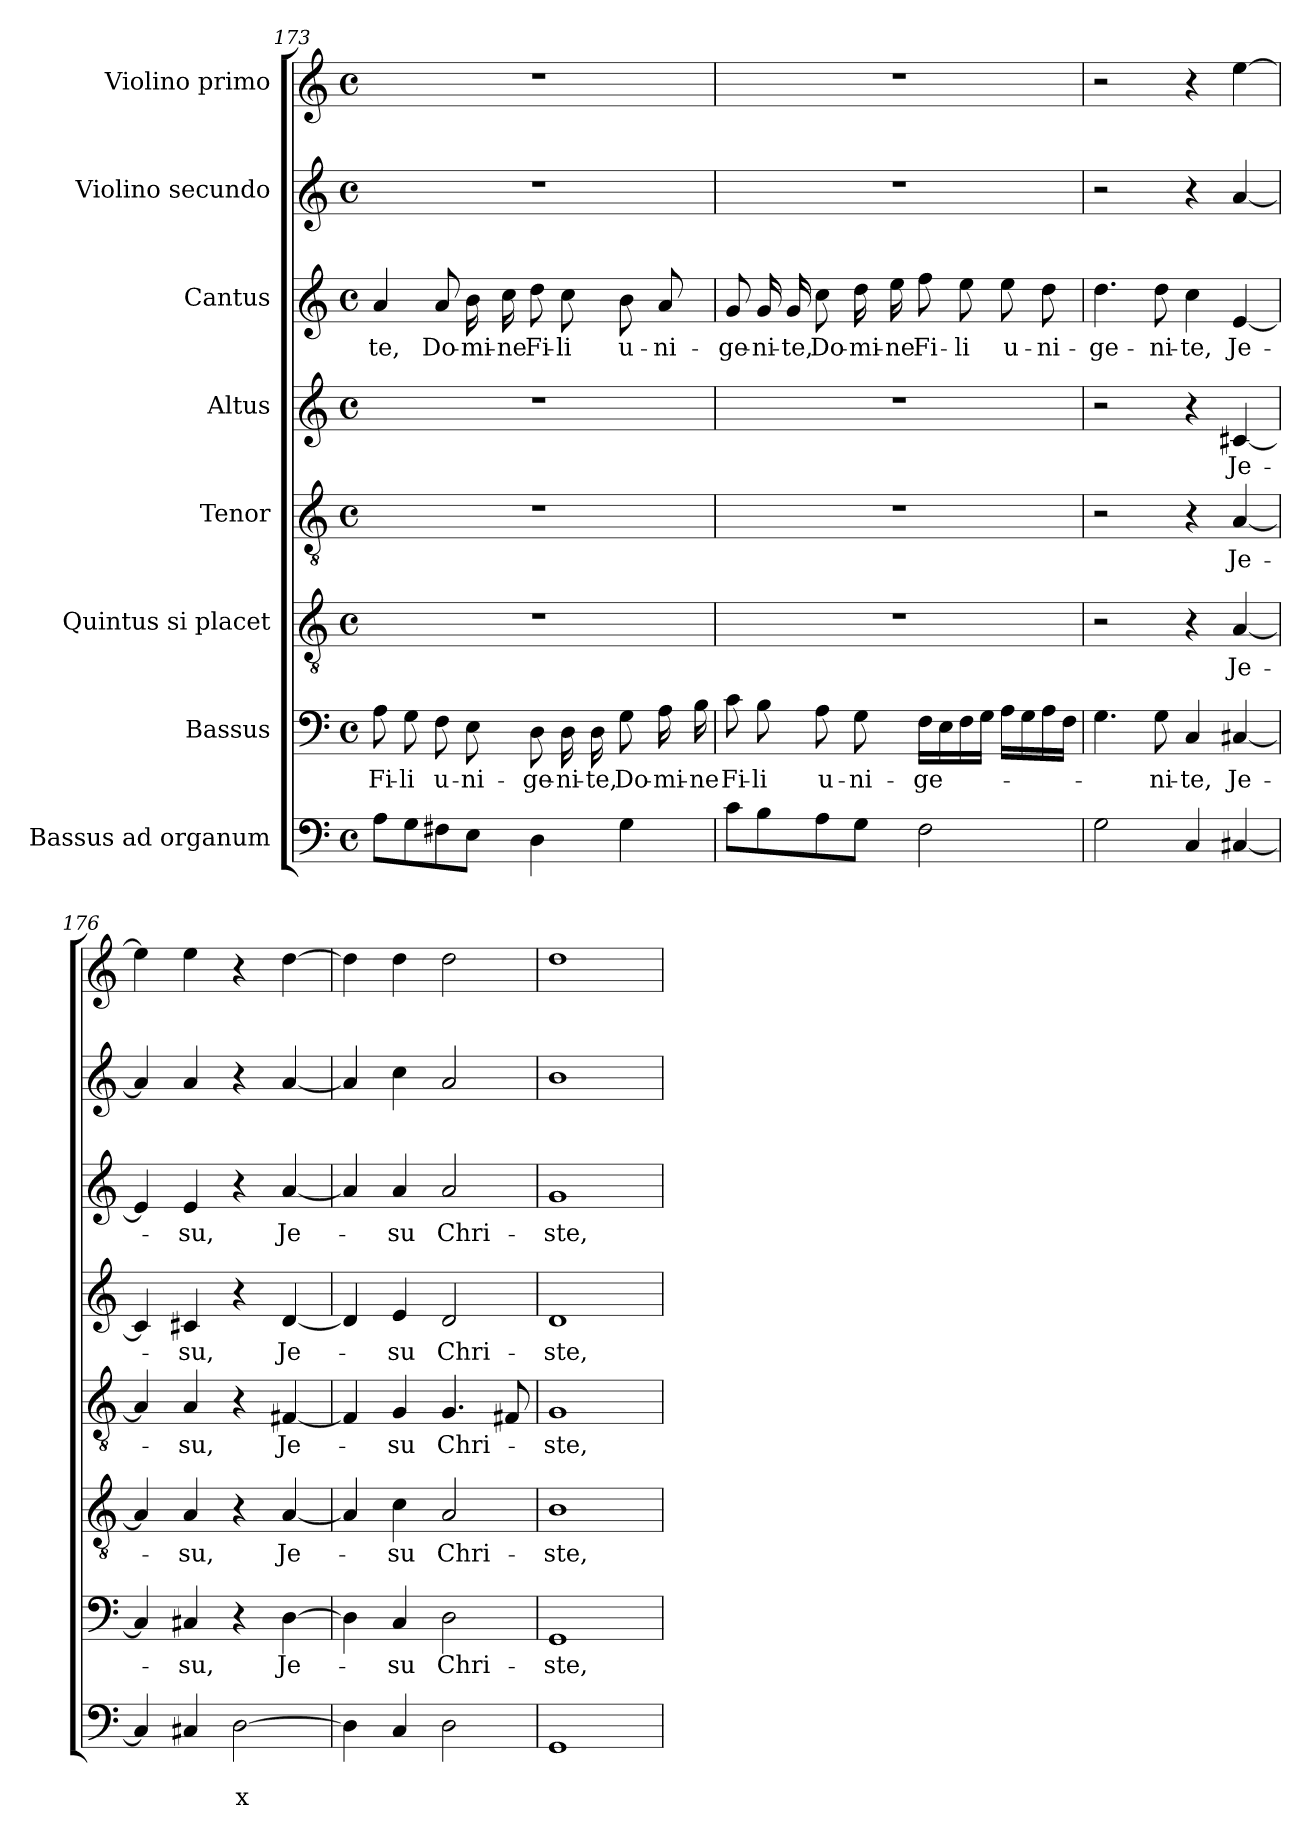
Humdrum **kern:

**kern	**text	**text	**kern	**text	**kern	**text	**kern	**text	**kern	**text	**kern	**text	**kern	**kern
*part8	*part8	*part8	*part7	*part7	*part6	*part6	*part5	*part5	*part4	*part4	*part3	*part3	*part2	*part1
*staff8	*staff8	*staff8	*staff7	*staff7	*staff6	*staff6	*staff5	*staff5	*staff4	*staff4	*staff3	*staff3	*staff2	*staff1
*I"Bassus ad organum	*	*	*I"Bassus	*	*I"Quintus si placet	*	*I"Tenor	*	*I"Altus	*	*I"Cantus	*	*I"Violino secundo	*I"Violino primo
*clefF4	*	*	*clefF4	*	*clefGv2	*	*clefGv2	*	*clefG2	*	*clefG2	*	*clefG2	*clefG2
*k[]	*	*	*k[]	*	*k[]	*	*k[]	*	*k[]	*	*k[]	*	*k[]	*k[]
*C:	*	*	*C:	*	*C:	*	*C:	*	*C:	*	*C:	*	*C:	*C:
*M4/4	*	*	*M4/4	*	*M4/4	*	*M4/4	*	*M4/4	*	*M4/4	*	*M4/4	*M4/4
*met(c)	*	*	*met(c)	*	*met(c)	*	*met(c)	*	*met(c)	*	*met(c)	*	*met(c)	*met(c)
=173	=173	=173	=173	=173	=173	=173	=173	=173	=173	=173	=173	=173	=173	=173
!	!	!	!	!LO:LY:b	!	!	!	!	!	!	!	!LO:LY:b	!	!
8A\L	.	.	8A\	Fi-	1r	.	1r	.	1r	.	4a/	-te,	1r	1r
!	!	!	!	!LO:LY:b	!	!	!	!	!	!	!	!	!	!
8G\	.	.	8G\	-li	.	.	.	.	.	.	.	.	.	.
!	!	!	!	!LO:LY:b	!	!	!	!	!	!	!	!LO:LY:b	!	!
8F#X\	.	.	8F\	u-	.	.	.	.	.	.	8a/	Do-	.	.
!	!	!	!	!LO:LY:b	!	!	!	!	!	!	!	!LO:LY:b	!	!
8E\J	.	.	8E\	-ni-	.	.	.	.	.	.	16b\	-mi-	.	.
!	!	!	!	!	!	!	!	!	!	!	!	!LO:LY:b	!	!
.	.	.	.	.	.	.	.	.	.	.	16cc\	-ne	.	.
!	!	!	!	!LO:LY:b	!	!	!	!	!	!	!	!LO:LY:b	!	!
4D\	.	.	8D\	-ge-	.	.	.	.	.	.	8dd\	Fi-	.	.
!	!	!	!	!LO:LY:b	!	!	!	!	!	!	!	!LO:LY:b	!	!
.	.	.	16D\	-ni-	.	.	.	.	.	.	8cc\	-li	.	.
!	!	!	!	!LO:LY:b	!	!	!	!	!	!	!	!	!	!
.	.	.	16D\	-te,	.	.	.	.	.	.	.	.	.	.
!	!	!	!	!LO:LY:b	!	!	!	!	!	!	!	!LO:LY:b	!	!
4G\	.	.	8G\	Do-	.	.	.	.	.	.	8b\	u-	.	.
!	!	!	!	!LO:LY:b	!	!	!	!	!	!	!	!LO:LY:b	!	!
.	.	.	16A\	-mi-	.	.	.	.	.	.	8a/	-ni-	.	.
!	!	!	!	!LO:LY:b	!	!	!	!	!	!	!	!	!	!
.	.	.	16B\	-ne	.	.	.	.	.	.	.	.	.	.
=174	=174	=174	=174	=174	=174	=174	=174	=174	=174	=174	=174	=174	=174	=174
!	!	!	!	!LO:LY:b	!	!	!	!	!	!	!	!LO:LY:b	!	!
8c\L	.	.	8c\	Fi-	1r	.	1r	.	1r	.	8g/	-ge-	1r	1r
!	!	!	!	!LO:LY:b	!	!	!	!	!	!	!	!LO:LY:b	!	!
8B\	.	.	8B\	-li	.	.	.	.	.	.	16g/	-ni-	.	.
!	!	!	!	!	!	!	!	!	!	!	!	!LO:LY:b	!	!
.	.	.	.	.	.	.	.	.	.	.	16g/	-te,	.	.
!	!	!	!	!LO:LY:b	!	!	!	!	!	!	!	!LO:LY:b	!	!
8A\	.	.	8A\	u-	.	.	.	.	.	.	8cc\	Do-	.	.
!	!	!	!	!LO:LY:b	!	!	!	!	!	!	!	!LO:LY:b	!	!
8G\J	.	.	8G\	-ni-	.	.	.	.	.	.	16dd\	-mi-	.	.
!	!	!	!	!	!	!	!	!	!	!	!	!LO:LY:b	!	!
.	.	.	.	.	.	.	.	.	.	.	16ee\	-ne	.	.
!	!	!	!	!LO:LY:b	!	!	!	!	!	!	!	!LO:LY:b	!	!
2F\	.	.	16F\LL	-ge-	.	.	.	.	.	.	8ff\	Fi-	.	.
.	.	.	16E\	.	.	.	.	.	.	.	.	.	.	.
!	!	!	!	!	!	!	!	!	!	!	!	!LO:LY:b	!	!
.	.	.	16F\	.	.	.	.	.	.	.	8ee\	-li	.	.
.	.	.	16G\JJ	.	.	.	.	.	.	.	.	.	.	.
!	!	!	!	!	!	!	!	!	!	!	!	!LO:LY:b	!	!
.	.	.	16A\LL	.	.	.	.	.	.	.	8ee\	u-	.	.
.	.	.	16G\	.	.	.	.	.	.	.	.	.	.	.
!	!	!	!	!	!	!	!	!	!	!	!	!LO:LY:b	!	!
.	.	.	16A\	.	.	.	.	.	.	.	8dd\	-ni-	.	.
.	.	.	16F\JJ	.	.	.	.	.	.	.	.	.	.	.
!!LO:PB:g=z
=175	=175	=175	=175	=175	=175	=175	=175	=175	=175	=175	=175	=175	=175	=175
!	!	!	!	!	!	!	!	!	!	!	!	!LO:LY:b	!	!
2G\	.	.	4.G\	.	2r	.	2r	.	2r	.	4.dd\	-ge-	2r	2r
!	!	!	!	!LO:LY:b	!	!	!	!	!	!	!	!LO:LY:b	!	!
.	.	.	8G\	-ni-	.	.	.	.	.	.	8dd\	-ni-	.	.
!	!	!	!	!LO:LY:b	!	!	!	!	!	!	!	!LO:LY:b	!	!
4C/	.	.	4C/	-te,	4r	.	4r	.	4r	.	4cc\	-te,	4r	4r
!	!	!	!	!LO:LY:b	!	!LO:LY:b	!	!LO:LY:b	!	!LO:LY:b	!	!LO:LY:b	!	!
[4C#X/	.	.	[4C#X/	Je-	[4A/	Je-	[4A/	Je-	[4c#X/	Je-	[4e/	Je-	[4a/	[4ee\
=176	=176	=176	=176	=176	=176	=176	=176	=176	=176	=176	=176	=176	=176	=176
4C#/]	.	.	4C#/]	.	4A/]	.	4A/]	.	4c#/]	.	4e/]	.	4a/]	4ee\]
!	!	!	!	!LO:LY:b	!	!LO:LY:b	!	!LO:LY:b	!	!LO:LY:b	!	!LO:LY:b	!	!
4C#X/	.	.	4C#X/	-su,	4A/	-su,	4A/	-su,	4c#X/	-su,	4e/	-su,	4a/	4ee\
!	!	!LO:LY:b	!	!	!	!	!	!	!	!	!	!	!	!
[2D\	.	x	4r	.	4r	.	4r	.	4r	.	4r	.	4r	4r
!	!	!	!	!LO:LY:b	!	!LO:LY:b	!	!LO:LY:b	!	!LO:LY:b	!	!LO:LY:b	!	!
.	.	.	[4D\	Je-	[4A/	Je-	[4F#X/	Je-	[4d/	Je-	[4a/	Je-	[4a/	[4dd\
=177	=177	=177	=177	=177	=177	=177	=177	=177	=177	=177	=177	=177	=177	=177
4D\]	.	.	4D\]	.	4A/]	.	4F#/]	.	4d/]	.	4a/]	.	4a/]	4dd\]
!	!	!	!	!LO:LY:b	!	!LO:LY:b	!	!LO:LY:b	!	!LO:LY:b	!	!LO:LY:b	!	!
4C/	.	.	4C/	-su	4c\	-su	4G/	-su	4e/	-su	4a/	-su	4cc\	4dd\
!	!	!	!	!LO:LY:b	!	!LO:LY:b	!	!LO:LY:b	!	!LO:LY:b	!	!LO:LY:b	!	!
2D\	.	.	2D\	Chri-	2A/	Chri-	4.G/	Chri-	2d/	Chri-	2a/	Chri-	2a/	2dd\
.	.	.	.	.	.	.	8F#X/	.	.	.	.	.	.	.
=178	=178	=178	=178	=178	=178	=178	=178	=178	=178	=178	=178	=178	=178	=178
!	!	!	!	!LO:LY:b	!	!LO:LY:b	!	!LO:LY:b	!	!LO:LY:b	!	!LO:LY:b	!	!
1GG	.	.	1GG	-ste,	1B	-ste,	1G	-ste,	1d	-ste,	1g	-ste,	1b	1dd
=	=	=	=	=	=	=	=	=	=	=	=	=	=	=
*-	*-	*-	*-	*-	*-	*-	*-	*-	*-	*-	*-	*-	*-	*-
